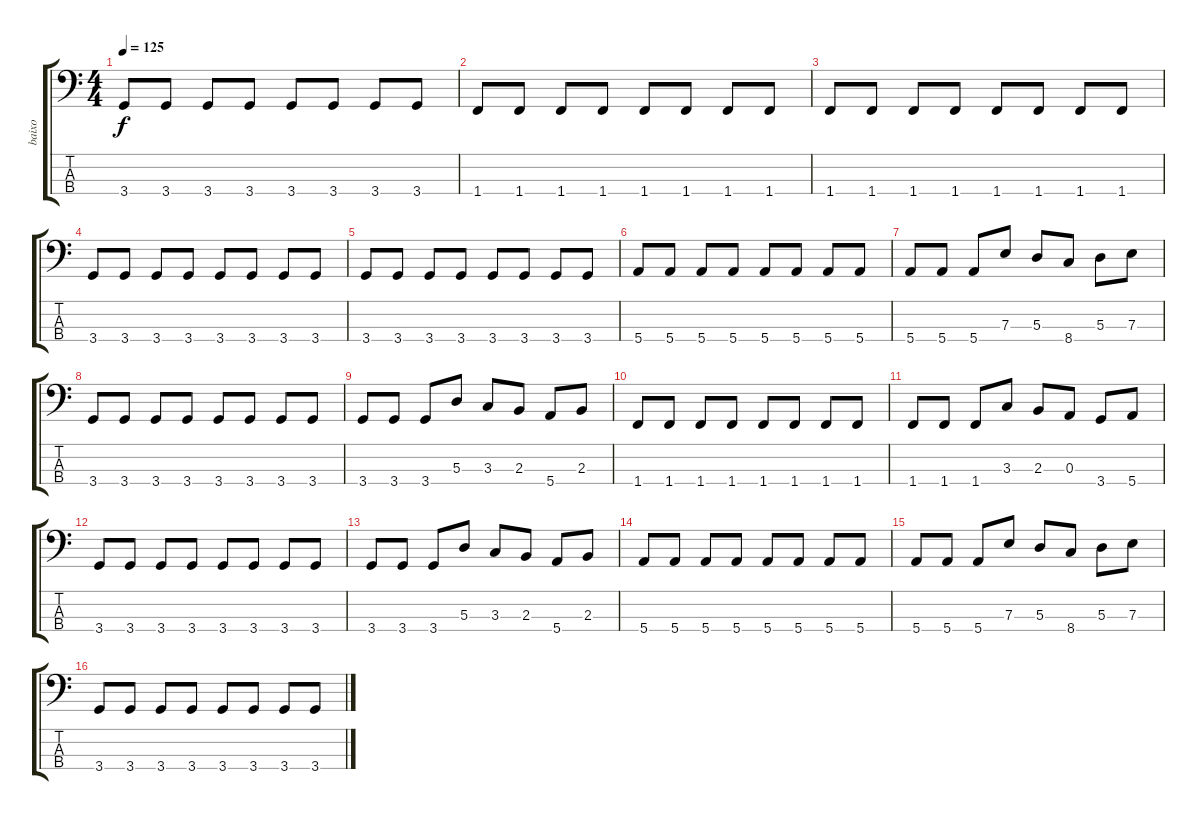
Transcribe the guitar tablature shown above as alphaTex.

\track ("baixo" "baixo") {instrument electricbassfinger}
\staff {score tabs}
\tuning (G2 D2 A1 E1) {hide}
\ts (4 4)
\tempo 125
\clef f4
\ks c
3.4.8{dy f} 3.4.8 3.4.8 3.4.8 3.4.8 3.4.8 3.4.8 3.4.8 |
1.4.8 1.4.8 1.4.8 1.4.8 1.4.8 1.4.8 1.4.8 1.4.8 |
1.4.8 1.4.8 1.4.8 1.4.8 1.4.8 1.4.8 1.4.8 1.4.8 |
3.4.8 3.4.8 3.4.8 3.4.8 3.4.8 3.4.8 3.4.8 3.4.8 |
3.4.8 3.4.8 3.4.8 3.4.8 3.4.8 3.4.8 3.4.8 3.4.8 |
5.4.8 5.4.8 5.4.8 5.4.8 5.4.8 5.4.8 5.4.8 5.4.8 |
5.4.8 5.4.8 5.4.8 7.3.8 5.3.8 8.4.8 5.3.8 7.3.8 |
3.4.8 3.4.8 3.4.8 3.4.8 3.4.8 3.4.8 3.4.8 3.4.8 |
3.4.8 3.4.8 3.4.8 5.3.8 3.3.8 2.3.8 5.4.8 2.3.8 |
1.4.8 1.4.8 1.4.8 1.4.8 1.4.8 1.4.8 1.4.8 1.4.8 |
1.4.8 1.4.8 1.4.8 3.3.8 2.3.8 0.3.8 3.4.8 5.4.8 |
3.4.8 3.4.8 3.4.8 3.4.8 3.4.8 3.4.8 3.4.8 3.4.8 |
3.4.8 3.4.8 3.4.8 5.3.8 3.3.8 2.3.8 5.4.8 2.3.8 |
5.4.8 5.4.8 5.4.8 5.4.8 5.4.8 5.4.8 5.4.8 5.4.8 |
5.4.8 5.4.8 5.4.8 7.3.8 5.3.8 8.4.8 5.3.8 7.3.8 |
3.4.8 3.4.8 3.4.8 3.4.8 3.4.8 3.4.8 3.4.8 3.4.8
